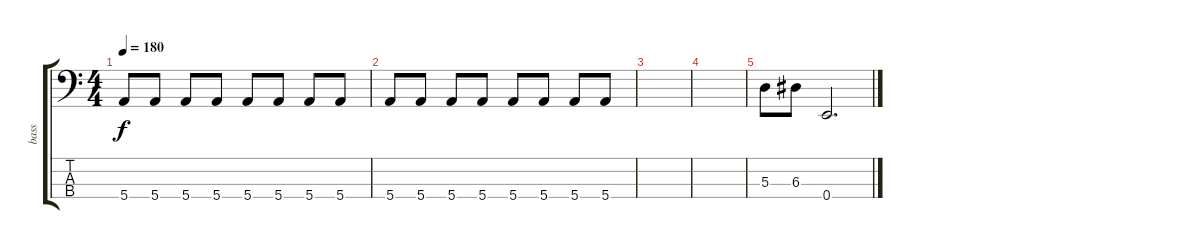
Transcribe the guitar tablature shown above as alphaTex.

\track ("bass" "bass") {instrument electricbasspick}
\staff {score tabs}
\tuning (G2 D2 A1 E1) {hide}
\ts (4 4)
\tempo 180
\clef f4
\ks c
5.4.8{dy f} 5.4.8 5.4.8 5.4.8 5.4.8 5.4.8 5.4.8 5.4.8 |
5.4.8 5.4.8 5.4.8 5.4.8 5.4.8 5.4.8 5.4.8 5.4.8 |
|
|
5.3.8 6.3.8 0.4.2{d}
